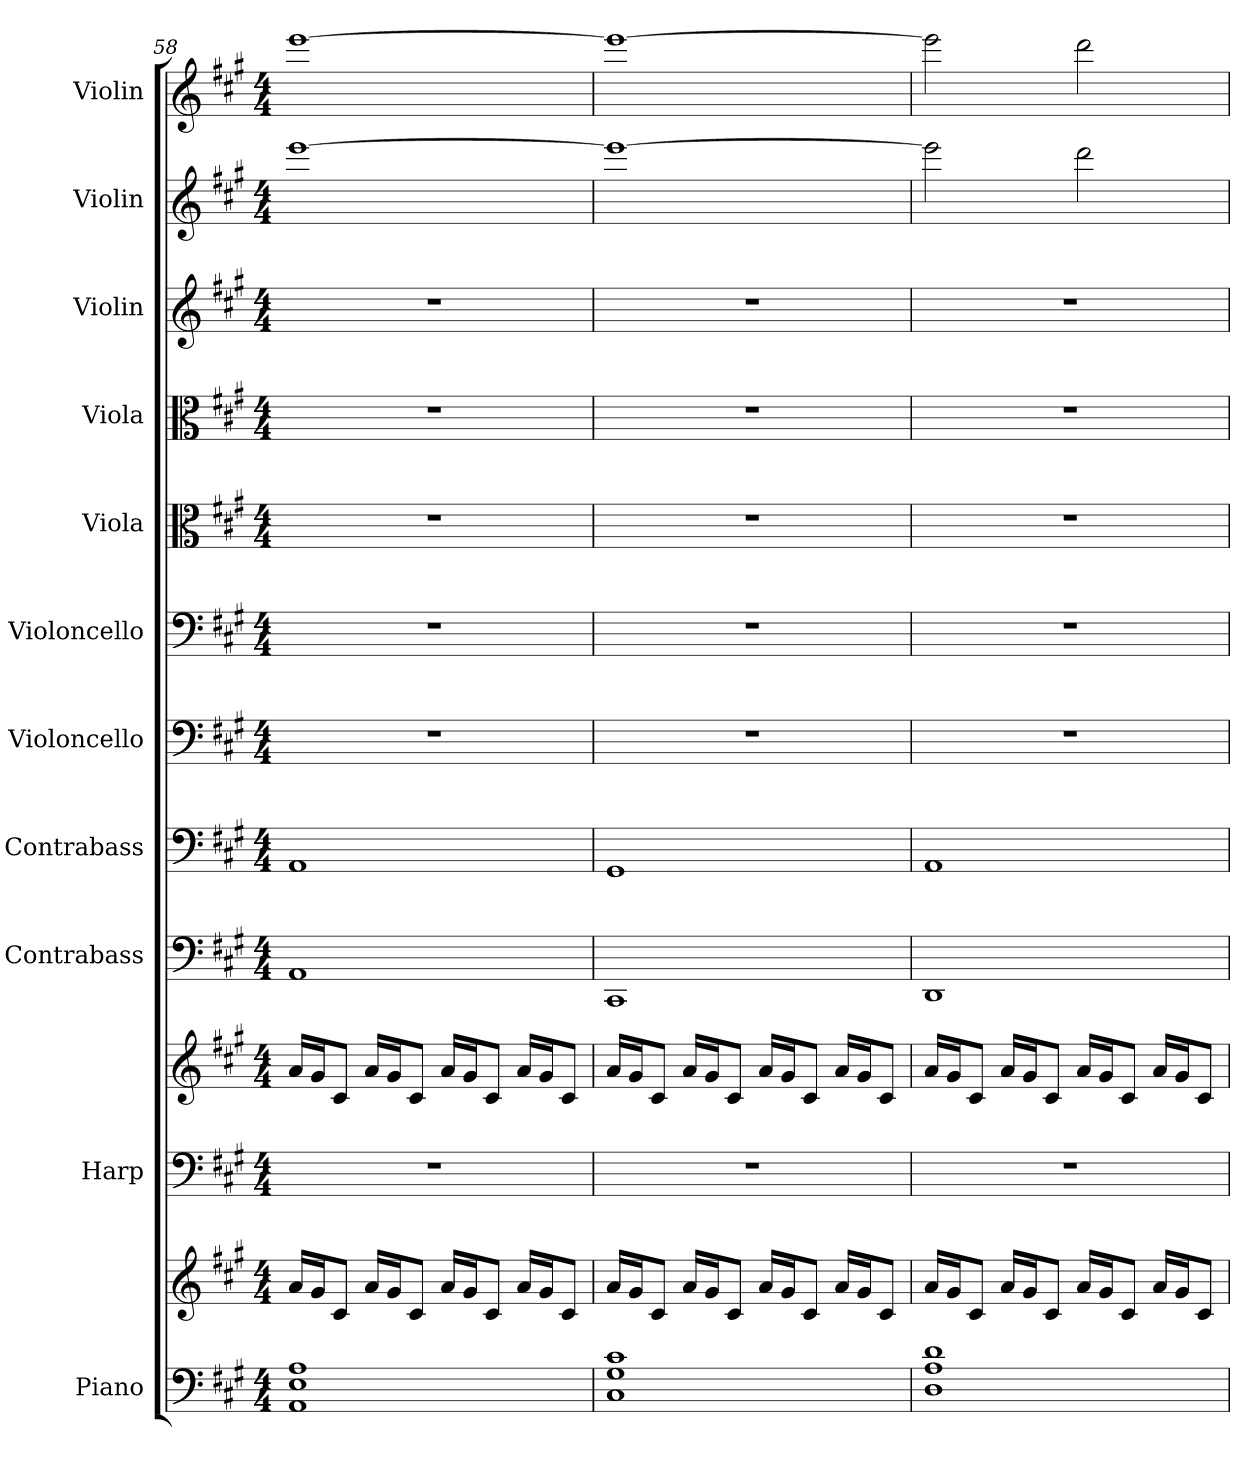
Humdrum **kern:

**kern	**kern	**kern	**kern	**kern	**kern	**kern	**kern	**kern	**kern	**kern	**kern	**kern
*part11	*part11	*part10	*part10	*part9	*part8	*part7	*part6	*part5	*part4	*part3	*part2	*part1
*staff13	*staff12	*staff11	*staff10	*staff9	*staff8	*staff7	*staff6	*staff5	*staff4	*staff3	*staff2	*staff1
*I"Piano	*	*I"Harp	*	*I"Contrabass	*I"Contrabass	*I"Violoncello	*I"Violoncello	*I"Viola	*I"Viola	*I"Violin	*I"Violin	*I"Violin
*I'Pno.	*	*I'Hrp.	*	*I'Cb.	*I'Cb.	*I'Vc.	*I'Vc.	*I'Vla.	*I'Vla.	*I'Vln.	*I'Vln.	*I'Vln.
*clefF4	*clefG2	*clefF4	*clefG2	*clefF4	*clefF4	*clefF4	*clefF4	*clefC3	*clefC3	*clefG2	*clefG2	*clefG2
*	*	*	*	*ITrd7c12	*ITrd7c12	*	*	*	*	*	*	*
*k[f#c#g#]	*k[f#c#g#]	*k[f#c#g#]	*k[f#c#g#]	*k[f#c#g#]	*k[f#c#g#]	*k[f#c#g#]	*k[f#c#g#]	*k[f#c#g#]	*k[f#c#g#]	*k[f#c#g#]	*k[f#c#g#]	*k[f#c#g#]
*M4/4	*M4/4	*M4/4	*M4/4	*M4/4	*M4/4	*M4/4	*M4/4	*M4/4	*M4/4	*M4/4	*M4/4	*M4/4
=58	=58	=58	=58	=58	=58	=58	=58	=58	=58	=58	=58	=58
1AA 1E 1A	16a/LL	1r	16a/LL	1AAA	1AAA	1r	1r	1r	1r	1r	[1eee	[1eee
.	16g#/J	.	16g#/J	.	.	.	.	.	.	.	.	.
.	8c#/J	.	8c#/J	.	.	.	.	.	.	.	.	.
.	16a/LL	.	16a/LL	.	.	.	.	.	.	.	.	.
.	16g#/J	.	16g#/J	.	.	.	.	.	.	.	.	.
.	8c#/J	.	8c#/J	.	.	.	.	.	.	.	.	.
.	16a/LL	.	16a/LL	.	.	.	.	.	.	.	.	.
.	16g#/J	.	16g#/J	.	.	.	.	.	.	.	.	.
.	8c#/J	.	8c#/J	.	.	.	.	.	.	.	.	.
.	16a/LL	.	16a/LL	.	.	.	.	.	.	.	.	.
.	16g#/J	.	16g#/J	.	.	.	.	.	.	.	.	.
.	8c#/J	.	8c#/J	.	.	.	.	.	.	.	.	.
!!LO:PB:g=z
=59	=59	=59	=59	=59	=59	=59	=59	=59	=59	=59	=59	=59
1C# 1G# 1c#	16a/LL	1r	16a/LL	1CCC#	1GGG#	1r	1r	1r	1r	1r	1eee_	1eee_
.	16g#/J	.	16g#/J	.	.	.	.	.	.	.	.	.
.	8c#/J	.	8c#/J	.	.	.	.	.	.	.	.	.
.	16a/LL	.	16a/LL	.	.	.	.	.	.	.	.	.
.	16g#/J	.	16g#/J	.	.	.	.	.	.	.	.	.
.	8c#/J	.	8c#/J	.	.	.	.	.	.	.	.	.
.	16a/LL	.	16a/LL	.	.	.	.	.	.	.	.	.
.	16g#/J	.	16g#/J	.	.	.	.	.	.	.	.	.
.	8c#/J	.	8c#/J	.	.	.	.	.	.	.	.	.
.	16a/LL	.	16a/LL	.	.	.	.	.	.	.	.	.
.	16g#/J	.	16g#/J	.	.	.	.	.	.	.	.	.
.	8c#/J	.	8c#/J	.	.	.	.	.	.	.	.	.
=60	=60	=60	=60	=60	=60	=60	=60	=60	=60	=60	=60	=60
1D 1A 1d	16a/LL	1r	16a/LL	1DDD	1AAA	1r	1r	1r	1r	1r	2eee\]	2eee\]
.	16g#/J	.	16g#/J	.	.	.	.	.	.	.	.	.
.	8c#/J	.	8c#/J	.	.	.	.	.	.	.	.	.
.	16a/LL	.	16a/LL	.	.	.	.	.	.	.	.	.
.	16g#/J	.	16g#/J	.	.	.	.	.	.	.	.	.
.	8c#/J	.	8c#/J	.	.	.	.	.	.	.	.	.
.	16a/LL	.	16a/LL	.	.	.	.	.	.	.	2ddd\	2ddd\
.	16g#/J	.	16g#/J	.	.	.	.	.	.	.	.	.
.	8c#/J	.	8c#/J	.	.	.	.	.	.	.	.	.
.	16a/LL	.	16a/LL	.	.	.	.	.	.	.	.	.
.	16g#/J	.	16g#/J	.	.	.	.	.	.	.	.	.
.	8c#/J	.	8c#/J	.	.	.	.	.	.	.	.	.
=	=	=	=	=	=	=	=	=	=	=	=	=
*-	*-	*-	*-	*-	*-	*-	*-	*-	*-	*-	*-	*-
